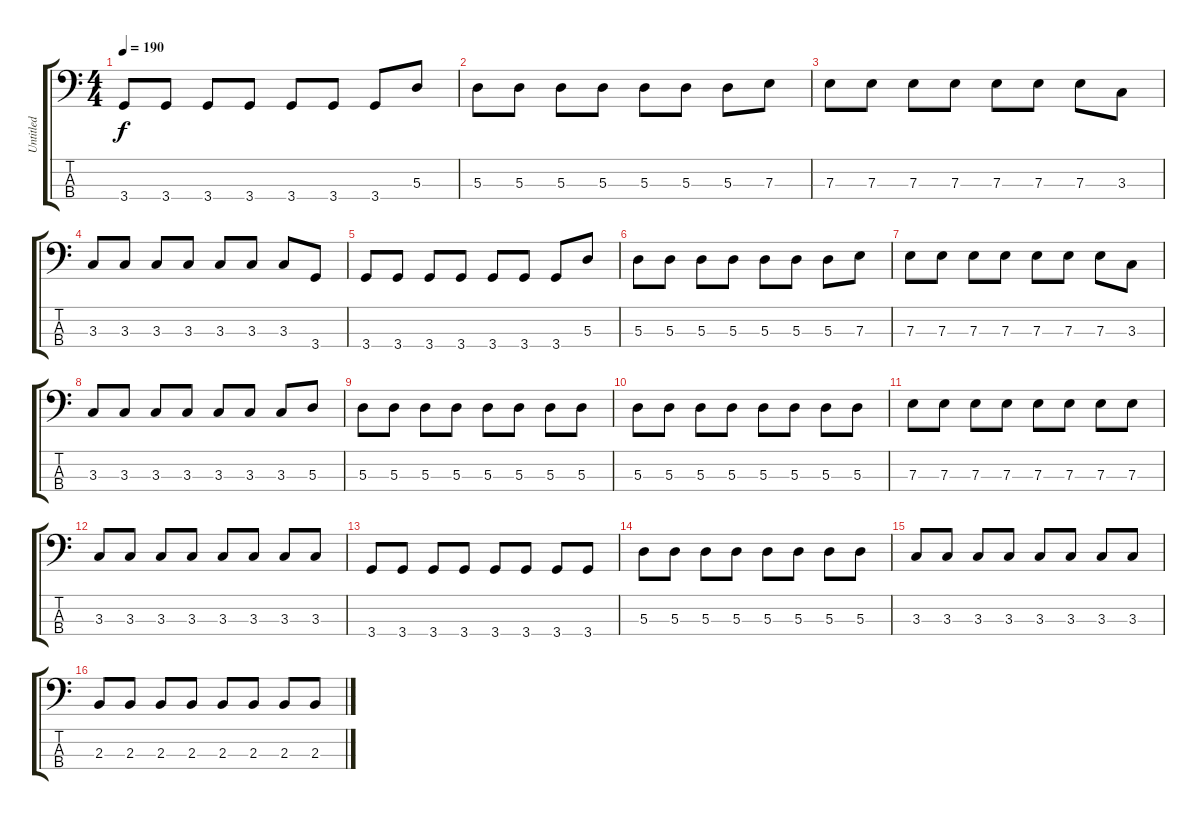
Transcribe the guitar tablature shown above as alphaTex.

\track ("Untitled" "Untitled") {instrument electricbassfinger}
\staff {score tabs}
\tuning (G2 D2 A1 E1) {hide}
\ts (4 4)
\tempo 190
\clef f4
\ks c
3.4.8{dy f} 3.4.8 3.4.8 3.4.8 3.4.8 3.4.8 3.4.8 5.3.8 |
5.3.8 5.3.8 5.3.8 5.3.8 5.3.8 5.3.8 5.3.8 7.3.8 |
7.3.8 7.3.8 7.3.8 7.3.8 7.3.8 7.3.8 7.3.8 3.3.8 |
3.3.8 3.3.8 3.3.8 3.3.8 3.3.8 3.3.8 3.3.8 3.4.8 |
3.4.8 3.4.8 3.4.8 3.4.8 3.4.8 3.4.8 3.4.8 5.3.8 |
5.3.8 5.3.8 5.3.8 5.3.8 5.3.8 5.3.8 5.3.8 7.3.8 |
7.3.8 7.3.8 7.3.8 7.3.8 7.3.8 7.3.8 7.3.8 3.3.8 |
3.3.8 3.3.8 3.3.8 3.3.8 3.3.8 3.3.8 3.3.8 5.3.8 |
5.3.8 5.3.8 5.3.8 5.3.8 5.3.8 5.3.8 5.3.8 5.3.8 |
5.3.8 5.3.8 5.3.8 5.3.8 5.3.8 5.3.8 5.3.8 5.3.8 |
7.3.8 7.3.8 7.3.8 7.3.8 7.3.8 7.3.8 7.3.8 7.3.8 |
3.3.8 3.3.8 3.3.8 3.3.8 3.3.8 3.3.8 3.3.8 3.3.8 |
3.4.8 3.4.8 3.4.8 3.4.8 3.4.8 3.4.8 3.4.8 3.4.8 |
5.3.8 5.3.8 5.3.8 5.3.8 5.3.8 5.3.8 5.3.8 5.3.8 |
3.3.8 3.3.8 3.3.8 3.3.8 3.3.8 3.3.8 3.3.8 3.3.8 |
2.3.8 2.3.8 2.3.8 2.3.8 2.3.8 2.3.8 2.3.8 2.3.8
